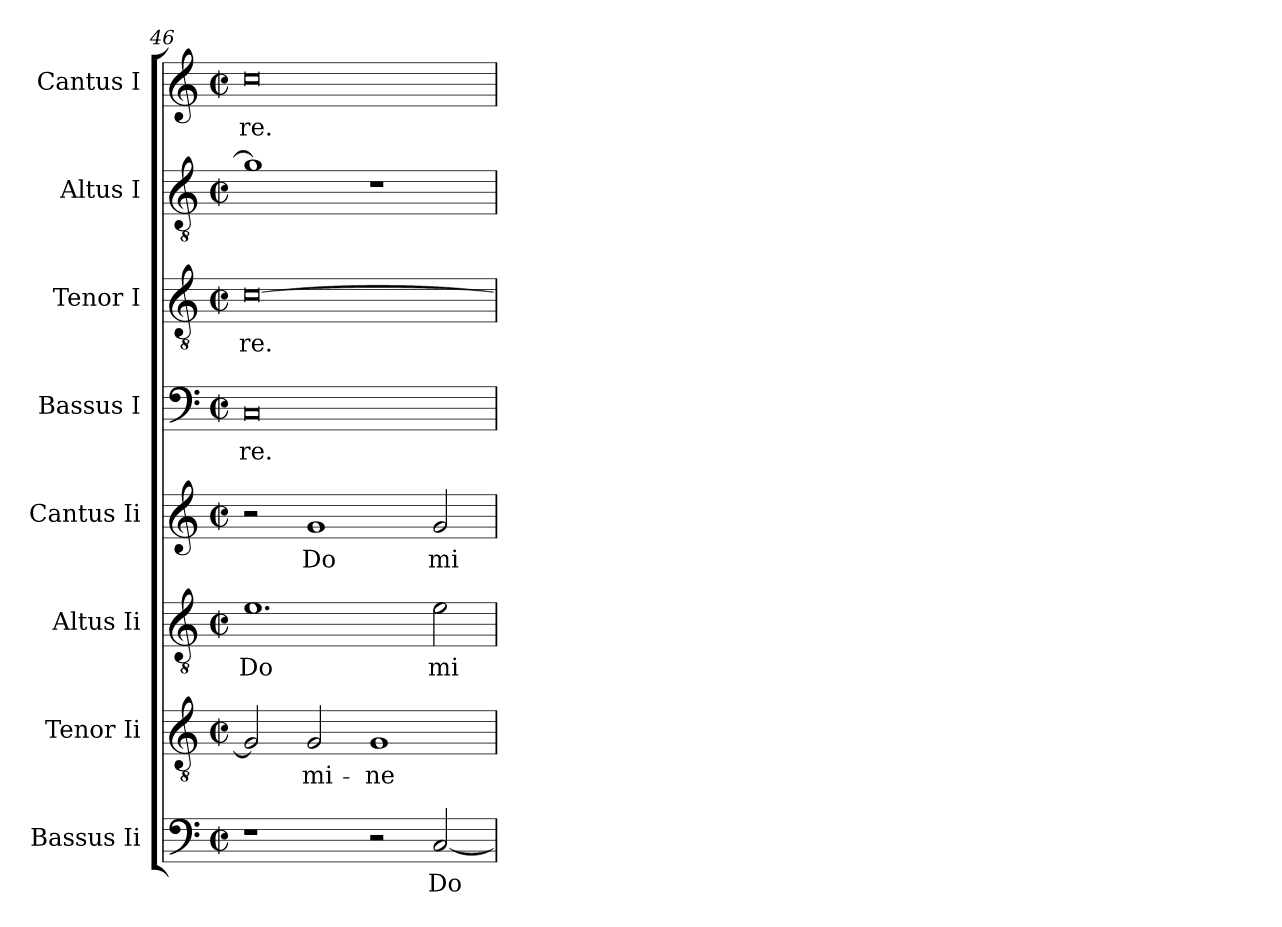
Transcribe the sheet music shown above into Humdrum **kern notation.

**kern	**text	**kern	**text	**kern	**text	**kern	**text	**kern	**text	**kern	**text	**kern	**kern	**text
*part8	*part8	*part7	*part7	*part6	*part6	*part5	*part5	*part4	*part4	*part3	*part3	*part2	*part1	*part1
*staff8	*staff8	*staff7	*staff7	*staff6	*staff6	*staff5	*staff5	*staff4	*staff4	*staff3	*staff3	*staff2	*staff1	*staff1
*I"Bassus Ii	*	*I"Tenor Ii	*	*I"Altus Ii	*	*I"Cantus Ii	*	*I"Bassus I	*	*I"Tenor I	*	*I"Altus I	*I"Cantus I	*
*clefF4	*	*clefGv2	*	*clefGv2	*	*clefG2	*	*clefF4	*	*clefGv2	*	*clefGv2	*clefG2	*
*M2/2	*	*M2/2	*	*M2/2	*	*M2/2	*	*M2/2	*	*M2/2	*	*M2/2	*M2/2	*
*met(c|)	*	*met(c|)	*	*met(c|)	*	*met(c|)	*	*met(c|)	*	*met(c|)	*	*met(c|)	*met(c|)	*
=46	=46	=46	=46	=46	=46	=46	=46	=46	=46	=46	=46	=46	=46	=46
!	!	!	!	!	!LO:LY:b:cj	!	!	!	!LO:LY:b:cj	!	!LO:LY:b:cj	!	!	!LO:LY:b:cj
1r	.	2G/]	.	1.e	Do	2r	.	0C	-re.	[>0c	re.	1g]	0cc	re.
!	!	!	!LO:LY:b:cj	!	!	!	!LO:LY:b:cj	!	!	!	!	!	!	!
.	.	2G/	-mi-	.	.	1g	Do	.	.	.	.	.	.	.
!	!	!	!LO:LY:b:cj	!	!	!	!	!	!	!	!	!	!	!
2r	.	1G	-ne	.	.	.	.	.	.	.	.	1r	.	.
!	!LO:LY:b	!	!	!	!LO:LY:b:cj	!	!LO:LY:b:cj	!	!	!	!	!	!	!
[<2C/	Do	.	.	2e\	mi	2g/	mi	.	.	.	.	.	.	.
=	=	=	=	=	=	=	=	=	=	=	=	=	=	=
*-	*-	*-	*-	*-	*-	*-	*-	*-	*-	*-	*-	*-	*-	*-
